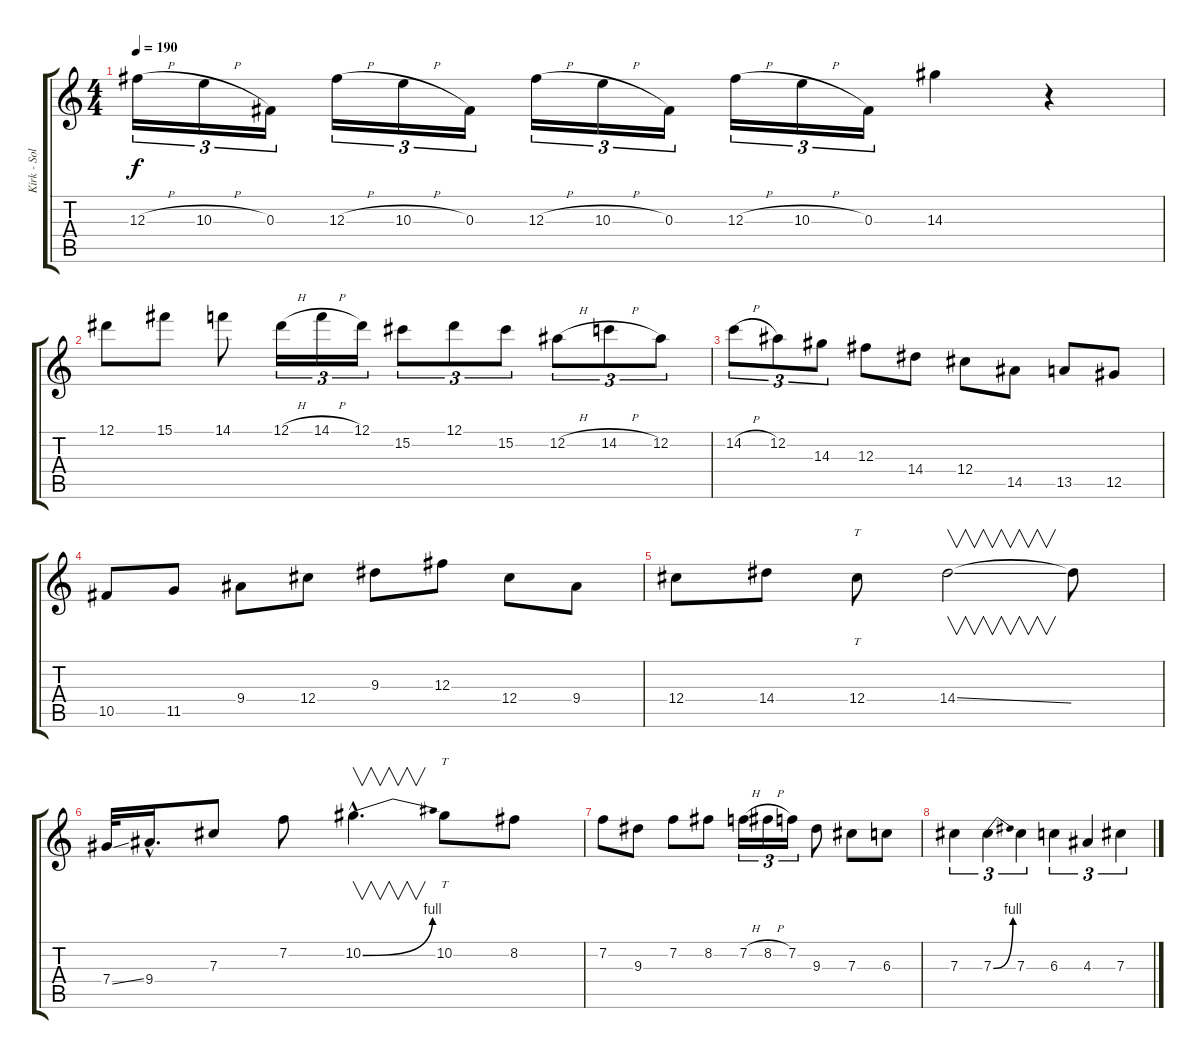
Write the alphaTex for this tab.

\track ("Kirk - Solo " "Kirk - Sol") {instrument overdrivenguitar}
\staff {score tabs}
\tuning (Eb4 Bb3 Gb3 Db3 Ab2 Eb2) {hide}
\ts (4 4)
\tempo 190
\clef g2
\ks c
12.3{h}.16{tu (3 2) dy f} 10.3{h}.16{tu (3 2)} 0.3.16{tu (3 2)} 12.3{h}.16{tu (3 2)} 10.3{h}.16{tu (3 2)} 0.3.16{tu (3 2)} 12.3{h}.16{tu (3 2)} 10.3{h}.16{tu (3 2)} 0.3.16{tu (3 2)} 12.3{h}.16{tu (3 2)} 10.3{h}.16{tu (3 2)} 0.3.16{tu (3 2)} 14.3.4 r.4 |
12.1.8 15.1.8 14.1.8 12.1{h}.16{tu (3 2)} 14.1{h}.16{tu (3 2)} 12.1.16{tu (3 2)} 15.2.8{tu (3 2)} 12.1.8{tu (3 2)} 15.2.8{tu (3 2)} 12.2{h}.8{tu (3 2)} 14.2{h}.8{tu (3 2)} 12.2.8{tu (3 2)} |
14.2{h}.8{tu (3 2)} 12.2.8{tu (3 2)} 14.3.8{tu (3 2)} 12.3.8 14.4.8 12.4.8 14.5.8 13.5.8 12.5.8 |
10.5.8 11.5.8 9.4.8 12.4.8 9.3.8 12.3.8 12.4.8 9.4.8 |
12.4.8 14.4.8 12.4.8{tt} 14.4{ss}.2{v} 14.4{t}.8 |
7.4{ss}.32 9.4{hac}.16{d} 7.3.8 7.2.8 10.2{be (bend 0 0 60 4) hac}.4{v d} 10.2.8{tt} 8.2.8 |
7.2.8 9.3.8 7.2.8 8.2.8 7.2{h}.16{tu (3 2)} 8.2{h}.16{tu (3 2)} 7.2.16{tu (3 2)} 9.3.8 7.3.8 6.3.8 |
7.3.4{tu (3 2)} 7.3{be (bend 0 0 60 4)}.4{tu (3 2)} 7.3.4{tu (3 2)} 6.3.4{tu (3 2)} 4.3.4{tu (3 2)} 7.3.4{tu (3 2)}
